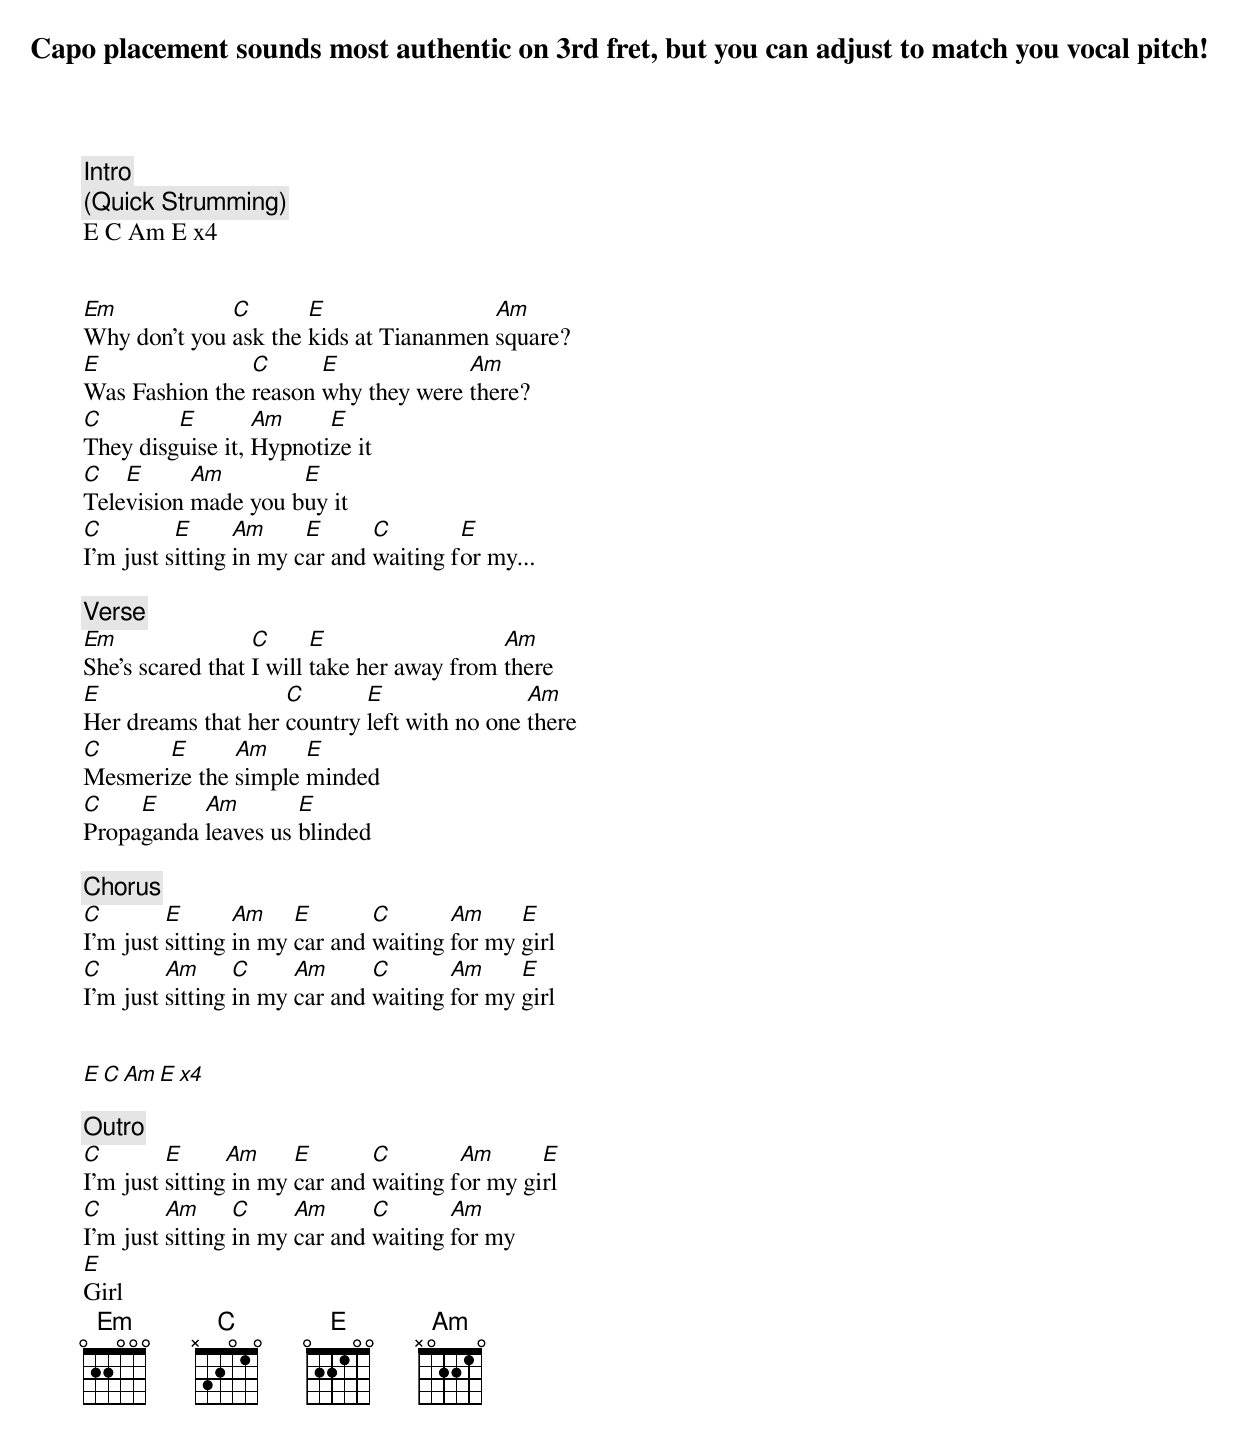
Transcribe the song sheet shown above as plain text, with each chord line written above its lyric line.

Capo placement sounds most authentic on 3rd fret, but you can adjust to match you vocal pitch!

[Intro]
(Quick Strumming)
E C Am E x4


Em            C       E                 Am
Why don't you ask the kids at Tiananmen square?
E               C      E             Am
Was Fashion the reason why they were there?
C        E        Am     E
They disguise it, Hypnotize it
C   E      Am        E
Television made you buy it
C         E      Am     E      C        E
I'm just sitting in my car and waiting for my...

[Verse]
Em                C      E                  Am
She's scared that I will take her away from there
E                   C       E                Am
Her dreams that her country left with no one there
C      E      Am     E
Mesmerize the simple minded
C    E     Am        E
Propaganda leaves us blinded

[Chorus]
C        E       Am    E       C       Am     E
I'm just sitting in my car and waiting for my girl
C        Am      C     Am      C       Am     E
I'm just sitting in my car and waiting for my girl


E C Am E x4

[Outro]
C        E      Am     E       C        Am      E
I'm just sitting in my car and waiting for my girl
C        Am      C     Am      C       Am
I'm just sitting in my car and waiting for my
E
Girl
